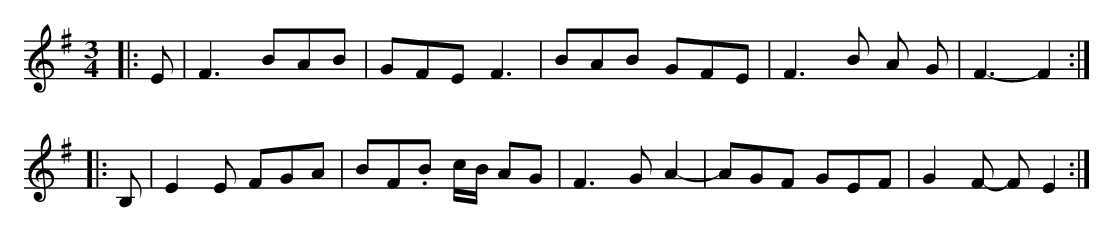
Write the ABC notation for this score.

X:1
M:3/4
K:Emin
|:E |F3 BAB|GFE F3|BAB GFE| F3 B A G| F3- F2:|
|:B,| E2E FGA|BF.B c/B/ AG|F3 GA2-|AGF GEF| G2 F- F E2:|
